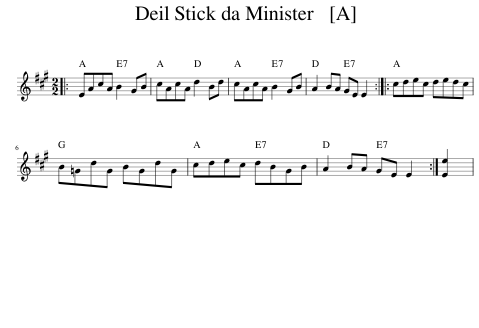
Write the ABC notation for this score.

X:1
L:1/8
M:2/2
I:linebreak $
K:A
V:1 treble
V:1
|: EAcA B2 GB | cAcA d2 Bd | cAcA B2 GB | A2 BA GE E2 :: cdec dedc |$ %5
 B=GdG BGdG | cdec dBGB | A2 BA GE E2 :| [Ee]2 | %9
